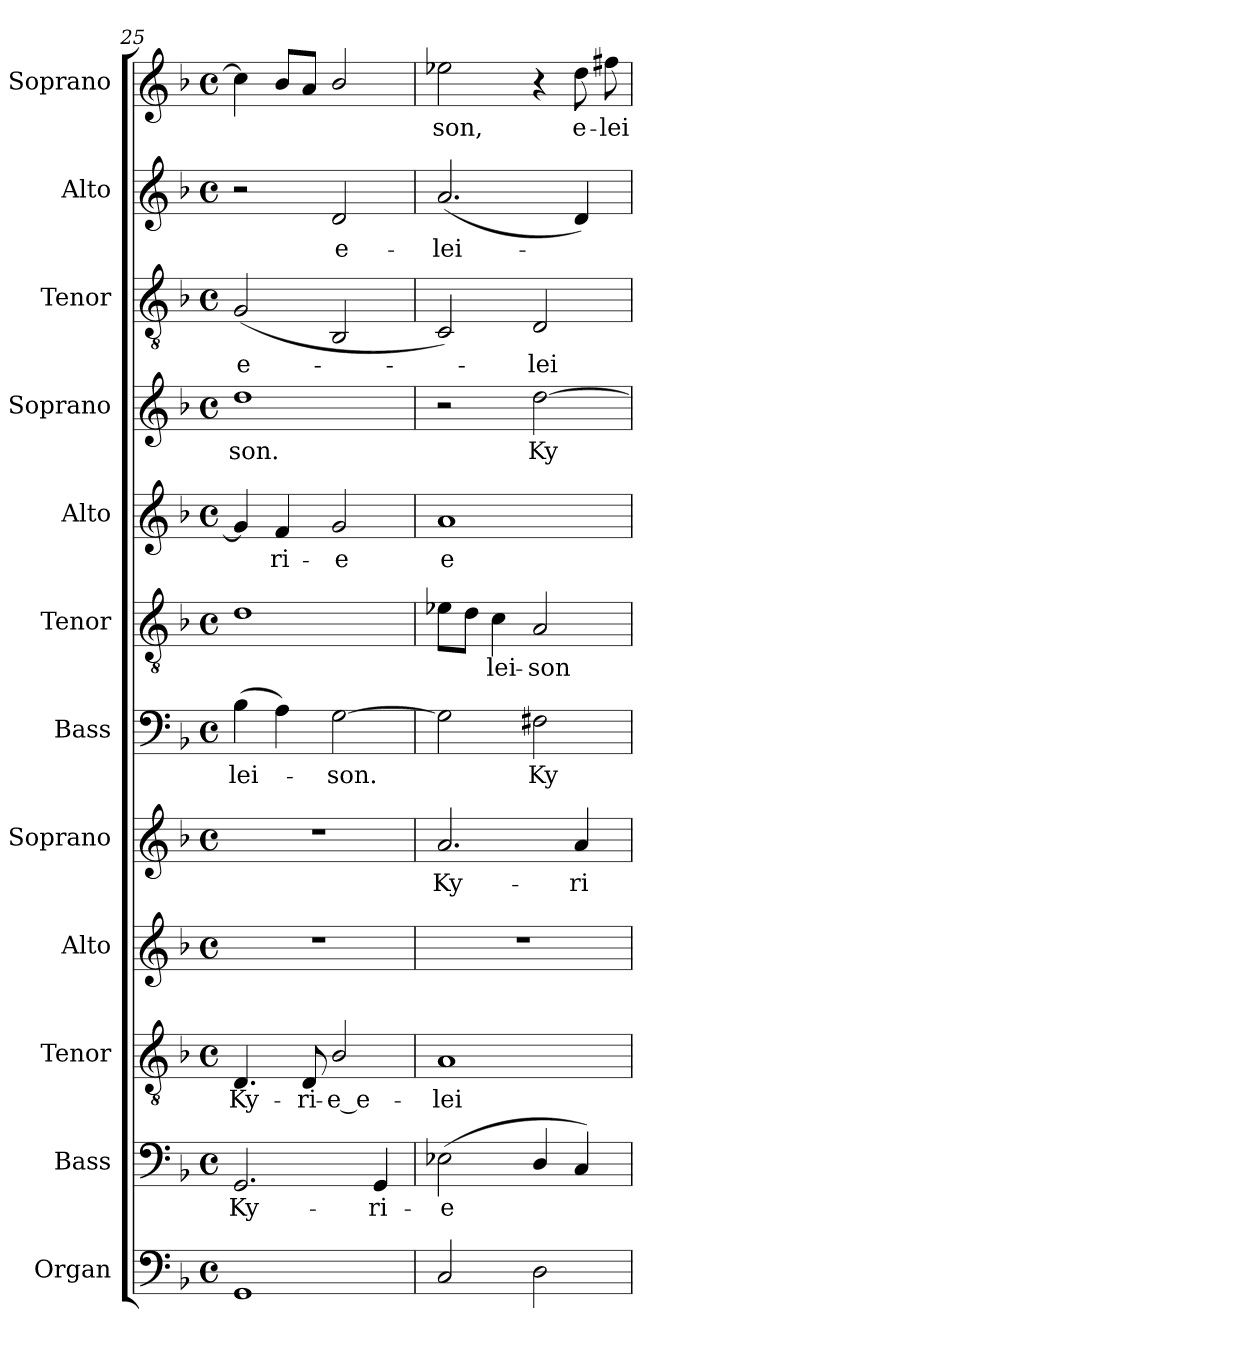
**kern	**kern	**text	**kern	**text	**kern	**kern	**text	**kern	**text	**kern	**text	**kern	**text	**kern	**text	**kern	**text	**kern	**text	**kern	**text
*part12	*part11	*part11	*part10	*part10	*part9	*part8	*part8	*part7	*part7	*part6	*part6	*part5	*part5	*part4	*part4	*part3	*part3	*part2	*part2	*part1	*part1
*staff12	*staff11	*staff11	*staff10	*staff10	*staff9	*staff8	*staff8	*staff7	*staff7	*staff6	*staff6	*staff5	*staff5	*staff4	*staff4	*staff3	*staff3	*staff2	*staff2	*staff1	*staff1
*I"Organ	*I"Bass	*	*I"Tenor	*	*I"Alto	*I"Soprano	*	*I"Bass	*	*I"Tenor	*	*I"Alto	*	*I"Soprano	*	*I"Tenor	*	*I"Alto	*	*I"Soprano	*
*I'Org.	*I'B.	*	*I'T.	*	*I'A.	*I'S.	*	*I'B.	*	*I'T.	*	*I'A.	*	*I'S.	*	*I'T.	*	*I'A.	*	*I'S.	*
*clefF4	*clefF4	*	*clefGv2	*	*clefG2	*clefG2	*	*clefF4	*	*clefGv2	*	*clefG2	*	*clefG2	*	*clefGv2	*	*clefG2	*	*clefG2	*
*	*	*	*ITrd7c12	*	*	*	*	*	*	*ITrd7c12	*	*	*	*	*	*ITrd7c12	*	*	*	*	*
*k[b-]	*k[b-]	*	*k[b-]	*	*k[b-]	*k[b-]	*	*k[b-]	*	*k[b-]	*	*k[b-]	*	*k[b-]	*	*k[b-]	*	*k[b-]	*	*k[b-]	*
*F:	*F:	*	*F:	*	*F:	*F:	*	*F:	*	*F:	*	*F:	*	*F:	*	*F:	*	*F:	*	*F:	*
*M4/4	*M4/4	*	*M4/4	*	*M4/4	*M4/4	*	*M4/4	*	*M4/4	*	*M4/4	*	*M4/4	*	*M4/4	*	*M4/4	*	*M4/4	*
*met(c)	*met(c)	*	*met(c)	*	*met(c)	*met(c)	*	*met(c)	*	*met(c)	*	*met(c)	*	*met(c)	*	*met(c)	*	*met(c)	*	*met(c)	*
=25	=25	=25	=25	=25	=25	=25	=25	=25	=25	=25	=25	=25	=25	=25	=25	=25	=25	=25	=25	=25	=25
!	!	!LO:LY:b:color=#000000	!	!	!	!	!	!	!	!	!	!	!	!	!	!	!	!	!	!	!
!	!	!	!	!LO:LY:b:color=#000000	!	!	!	!	!	!	!	!	!	!	!	!	!	!	!	!	!
!	!	!	!	!	!	!	!	!	!LO:LY:b:color=#000000	!	!	!	!	!	!	!	!	!	!	!	!
!	!	!	!	!	!	!	!	!	!	!	!	!	!	!	!LO:LY:b:color=#000000	!	!	!	!	!	!
!	!	!	!	!	!	!	!	!	!	!	!	!	!	!	!	!	!LO:LY:b:color=#000000	!	!	!	!
1GGi	2.GGi/	Ky-	4.DDi/	Ky-	1r	1r	.	(4B-i\	-lei-	1Di	.	4gi/]	.	1ddi	-son.	(2GGi/	e-	2r	.	4cci\]	.
!	!	!	!	!	!	!	!	!	!	!	!	!	!LO:LY:b:color=#000000	!	!	!	!	!	!	!	!
.	.	.	.	.	.	.	.	4Ai\)	.	.	.	4fi/	-ri-	.	.	.	.	.	.	8b-i/L	.
!	!	!	!	!LO:LY:b:color=#000000	!	!	!	!	!	!	!	!	!	!	!	!	!	!	!	!	!
.	.	.	8DDi/	-ri-	.	.	.	.	.	.	.	.	.	.	.	.	.	.	.	8ai/J	.
!	!	!	!	!LO:LY:b:color=#000000	!	!	!	!	!	!	!	!	!	!	!	!	!	!	!	!	!
!	!	!	!	!	!	!	!	!	!LO:LY:b:color=#000000	!	!	!	!	!	!	!	!	!	!	!	!
!	!	!	!	!	!	!	!	!	!	!	!	!	!LO:LY:b:color=#000000	!	!	!	!	!	!	!	!
!	!	!	!	!	!	!	!	!	!	!	!	!	!	!	!	!	!	!	!LO:LY:b:color=#000000	!	!
.	.	.	2BB-i/	-e_e-	.	.	.	[>2Gi\	-son.	.	.	2gi/	-e	.	.	2BBB-i/	.	2di/	e-	2b-i/	.
!	!	!LO:LY:b:color=#000000	!	!	!	!	!	!	!	!	!	!	!	!	!	!	!	!	!	!	!
.	4GGi/	-ri-	.	.	.	.	.	.	.	.	.	.	.	.	.	.	.	.	.	.	.
!!LO:PB:g=z
=26	=26	=26	=26	=26	=26	=26	=26	=26	=26	=26	=26	=26	=26	=26	=26	=26	=26	=26	=26	=26	=26
!	!	!LO:LY:b:color=#000000	!	!	!	!	!	!	!	!	!	!	!	!	!	!	!	!	!	!	!
!	!	!	!	!LO:LY:b:color=#000000	!	!	!	!	!	!	!	!	!	!	!	!	!	!	!	!	!
!	!	!	!	!	!	!	!LO:LY:b:color=#000000	!	!	!	!	!	!	!	!	!	!	!	!	!	!
!	!	!	!	!	!	!	!	!	!	!	!	!	!LO:LY:b:color=#000000	!	!	!	!	!	!	!	!
!	!	!	!	!	!	!	!	!	!	!	!	!	!	!	!	!	!	!	!LO:LY:b:color=#000000	!	!
!	!	!	!	!	!	!	!	!	!	!	!	!	!	!	!	!	!	!	!	!	!LO:LY:b:color=#000000
2Ci/	(2E-Xi\	-e	1AAi	-lei-	1r	2.ai/	Ky-	2Gi\]	.	8E-Xi\L	.	1ai	e-	2r	.	2CCi/)	.	(2.ai/	-lei-	2ee-Xi\	-son,
.	.	.	.	.	.	.	.	.	.	8Di\J	.	.	.	.	.	.	.	.	.	.	.
!	!	!	!	!	!	!	!	!	!	!	!LO:LY:b:color=#000000	!	!	!	!	!	!	!	!	!	!
.	.	.	.	.	.	.	.	.	.	4Ci\	-lei-	.	.	.	.	.	.	.	.	.	.
!	!	!	!	!	!	!	!	!	!LO:LY:b:color=#000000	!	!	!	!	!	!	!	!	!	!	!	!
!	!	!	!	!	!	!	!	!	!	!	!LO:LY:b:color=#000000	!	!	!	!	!	!	!	!	!	!
!	!	!	!	!	!	!	!	!	!	!	!	!	!	!	!LO:LY:b:color=#000000	!	!	!	!	!	!
!	!	!	!	!	!	!	!	!	!	!	!	!	!	!	!	!	!LO:LY:b:color=#000000	!	!	!	!
2Di\	4Di/	.	.	.	.	.	.	2F#Xi\	Ky-	2AAi/	-son	.	.	[>2ddi\	Ky-	2DDi/	-lei-	.	.	4r	.
!	!	!	!	!	!	!	!LO:LY:b:color=#000000	!	!	!	!	!	!	!	!	!	!	!	!	!	!
!	!	!	!	!	!	!	!	!	!	!	!	!	!	!	!	!	!	!	!	!	!LO:LY:b:color=#000000
.	4Ci/)	.	.	.	.	4ai/	-ri	.	.	.	.	.	.	.	.	.	.	4di/)	.	8ddi\	e-
!	!	!	!	!	!	!	!	!	!	!	!	!	!	!	!	!	!	!	!	!	!LO:LY:b:color=#000000
.	.	.	.	.	.	.	.	.	.	.	.	.	.	.	.	.	.	.	.	8ff#Xi\	-lei-
=	=	=	=	=	=	=	=	=	=	=	=	=	=	=	=	=	=	=	=	=	=
*-	*-	*-	*-	*-	*-	*-	*-	*-	*-	*-	*-	*-	*-	*-	*-	*-	*-	*-	*-	*-	*-
